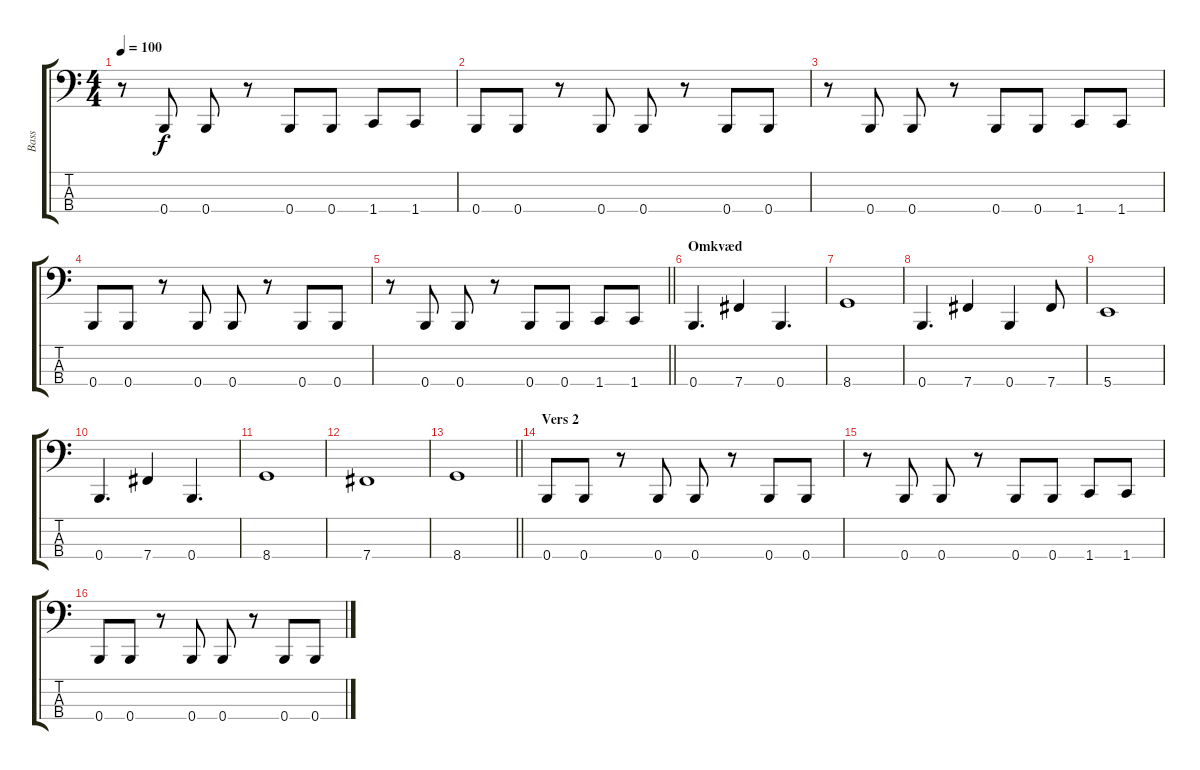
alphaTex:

\track ("Bass" "Bass") {instrument electricbasspick}
\staff {score tabs}
\tuning (E2 B1 Gb1 B0) {hide}
\ts (4 4)
\tempo 100
\clef f4
\ks c
r.8{dy f} 0.4.8 0.4.8 r.8 0.4.8 0.4.8 1.4.8 1.4.8 |
0.4.8 0.4.8 r.8 0.4.8 0.4.8 r.8 0.4.8 0.4.8 |
r.8 0.4.8 0.4.8 r.8 0.4.8 0.4.8 1.4.8 1.4.8 |
0.4.8 0.4.8 r.8 0.4.8 0.4.8 r.8 0.4.8 0.4.8 |
\barLineRight lightlight
r.8 0.4.8 0.4.8 r.8 0.4.8 0.4.8 1.4.8 1.4.8 |
\section ("" "Omkvæd")
0.4.4{d} 7.4.4 0.4.4{d} |
8.4.1 |
0.4.4{d} 7.4.4 0.4.4 7.4.8 |
5.4.1 |
0.4.4{d} 7.4.4 0.4.4{d} |
8.4.1 |
7.4.1 |
\barLineRight lightlight
8.4.1 |
\section ("" "Vers 2")
0.4.8 0.4.8 r.8 0.4.8 0.4.8 r.8 0.4.8 0.4.8 |
r.8 0.4.8 0.4.8 r.8 0.4.8 0.4.8 1.4.8 1.4.8 |
0.4.8 0.4.8 r.8 0.4.8 0.4.8 r.8 0.4.8 0.4.8
